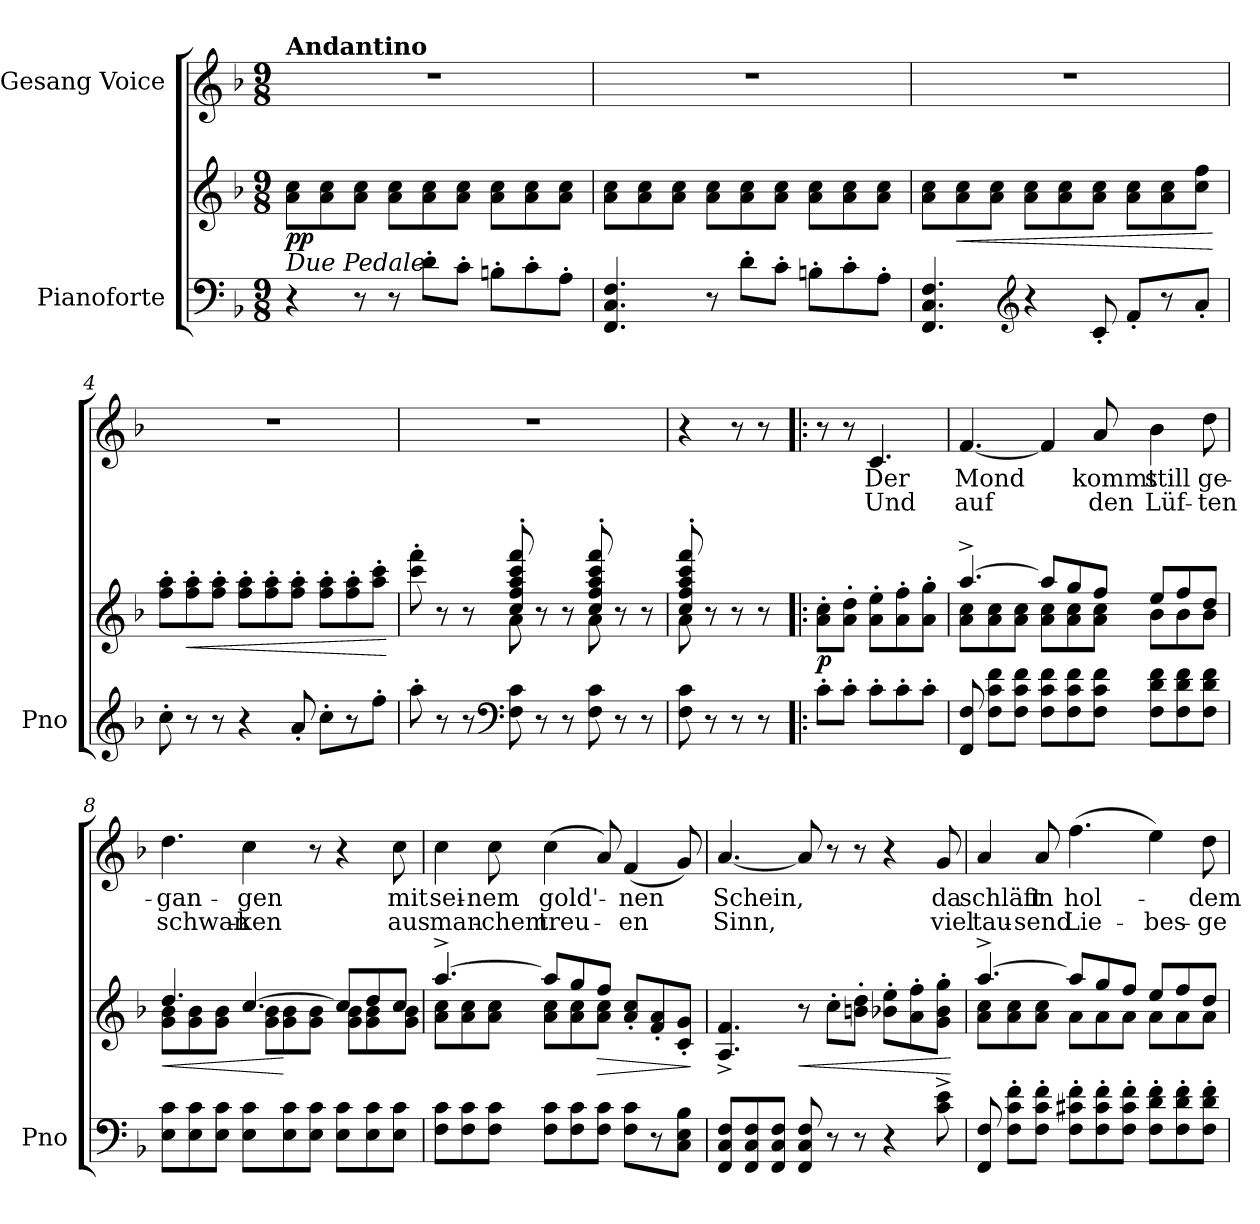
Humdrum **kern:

**kern	**kern	**dynam	**kern	**text	**text
*part2	*part2	*part2	*part1	*part1	*part1
*staff3	*staff2	*staff2/3	*staff1	*staff1	*staff1
*I"Pianoforte	*	*	*I"Gesang Voice	*	*
*I'Pno	*	*	*	*	*
*clefF4	*clefG2	*	*clefG2	*	*
*k[b-]	*k[b-]	*	*k[b-]	*	*
*M9/8	*M9/8	*	*M9/8	*	*
=1	=1	=1	=1	=1	=1
!	!	!	!LO:TX:a:B:t=Andantino	!	!
!LO:TX:a:i:t=Due Pedale	!	!	!	!	!
!	!	!LO:DY:b	!	!	!
4r	8a\ 8cc\L	pp	8%9r	.	.
.	8a\ 8cc\	.	.	.	.
8r	8a\ 8cc\J	.	.	.	.
8r	8a\ 8cc\L	.	.	.	.
8d'\L	8a\ 8cc\	.	.	.	.
8c'\J	8a\ 8cc\J	.	.	.	.
8Bn'\L	8a\ 8cc\L	.	.	.	.
8c'\	8a\ 8cc\	.	.	.	.
8A'\J	8a\ 8cc\J	.	.	.	.
=2	=2	=2	=2	=2	=2
4.FF/ 4.C/ 4.F/	8a\ 8cc\L	.	8%9r	.	.
.	8a\ 8cc\	.	.	.	.
.	8a\ 8cc\J	.	.	.	.
8r	8a\ 8cc\L	.	.	.	.
8d'\L	8a\ 8cc\	.	.	.	.
8c'\J	8a\ 8cc\J	.	.	.	.
8Bn'\L	8a\ 8cc\L	.	.	.	.
8c'\	8a\ 8cc\	.	.	.	.
8A'\J	8a\ 8cc\J	.	.	.	.
=3	=3	=3	=3	=3	=3
4.FF/ 4.C/ 4.F/	8a\ 8cc\L	.	8%9r	.	.
!	!	!LO:HP:b	!	!	!
.	8a\ 8cc\	<	.	.	.
.	8a\ 8cc\J	.	.	.	.
*clefG2	*	*	*	*	*
4r	8a\ 8cc\L	.	.	.	.
.	8a\ 8cc\	.	.	.	.
8c'/	8a\ 8cc\J	.	.	.	.
8f'/L	8a\ 8cc\L	.	.	.	.
8r	8a\ 8cc\	.	.	.	.
8a'/J	8cc\ 8ff\J	.	.	.	.
.	.	[	.	.	.
=4	=4	=4	=4	=4	=4
8cc'\	8ff\' 8aa\'L	.	8%9r	.	.
!	!	!LO:HP:b	!	!	!
8r	8ff\' 8aa\'	<	.	.	.
8r	8ff\' 8aa\'J	.	.	.	.
4r	8ff\' 8aa\'L	.	.	.	.
.	8ff\' 8aa\'	.	.	.	.
8a'/	8ff\' 8aa\'J	.	.	.	.
8cc'\L	8ff\' 8aa\'L	.	.	.	.
8r	8ff\' 8aa\'	.	.	.	.
8ff'\J	8aa\' 8ccc\'J	.	.	.	.
.	.	[	.	.	.
=5	=5	=5	=5	=5	=5
*	*^	*	*	*	*
8aa'\	8ccc\'> 8fff\'>	4.ryy	.	8%9r	.	.
8r	8r	.	.	.	.	.
8r	8r	.	.	.	.	.
*clefF4	*	*	*	*	*	*
8F\ 8c\	8cc/' 8ff/' 8aa/' 8ccc/' 8fff/'	8a\	.	.	.	.
8r	8r	4ryy	.	.	.	.
8r	8r	.	.	.	.	.
8F\ 8c\	8cc/' 8ff/' 8aa/' 8ccc/' 8fff/'	8a\	.	.	.	.
8r	8r	4ryy	.	.	.	.
8r	8r	.	.	.	.	.
=5X1	=5X1	=5X1	=5X1	=5X1	=5X1	=5X1
8F\ 8c\	8cc/' 8ff/' 8aa/' 8ccc/' 8fff/'	8a\	.	4r	.	.
8r	8r	4.ryy	.	.	.	.
8r	8r	.	.	8r	.	.
8r	8r	.	.	8r	.	.
*	*v	*v	*	*	*	*
=6!|:	=6!|:	=6!|:	=6!|:	=6!|:	=6!|:
!	!	!LO:DY:b	!	!	!
8c'\L	8a\' 8cc\'L	p	8r	.	.
8c'\J	8a\' 8dd\'J	.	8r	.	.
8c'\L	8a\' 8ee\'L	.	4.c/	Der	Und
8c'\	8a\' 8ff\'	.	.	.	.
8c'\J	8a\' 8gg\'J	.	.	.	.
=7	=7	=7	=7	=7	=7
*	*^	*	*	*	*
8FF/ 8F/	[4.aa^/	8a\ 8cc\L	.	[4.f/	Mond	auf
8F\ 8c\ 8f\L	.	8a\ 8cc\	.	.	.	.
8F\ 8c\ 8f\J	.	8a\ 8cc\J	.	.	.	.
8F\ 8c\ 8f\L	8aa/L]	8a\ 8cc\L	.	4f/]	.	.
8F\ 8c\ 8f\	8gg/	8a\ 8cc\	.	.	.	.
8F\ 8c\ 8f\J	8ff/J	8a\ 8cc\J	.	8a/	kommt	den
8F\ 8d\ 8f\L	8ee/L	8b-\L	.	4b-\	still	Lüf-
8F\ 8d\ 8f\	8ff/	8b-\	.	.	.	.
8F\ 8d\ 8f\J	8dd/J	8b-\J	.	8dd\	ge-	-ten
=8	=8	=8	=8	=8	=8	=8
!	!	!	!LO:HP:b	!	!	!
8E\ 8c\L	4.dd/	8g\ 8b-\L	<	4.dd\	-gan-	schwan-
8E\ 8c\	.	8g\ 8b-\	.	.	.	.
8E\ 8c\J	.	8g\ 8b-\J	.	.	.	.
8E\ 8c\L	[4.cc/	8g\ 8b-\L	.	4cc\	-gen	-ken
8E\ 8c\	.	8g\ 8b-\	[	.	.	.
8E\ 8c\J	.	8g\ 8b-\J	.	8r	.	.
8E\ 8c\L	8cc/L]	8g\ 8b-\L	.	4r	.	.
8E\ 8c\	8dd/	8g\ 8b-\	.	.	.	.
8E\ 8c\J	8cc/J	8g\ 8b-\J	.	8cc\	mit	aus
=9	=9	=9	=9	=9	=9	=9
8F\ 8c\L	[4.aa^/	8a\ 8cc\L	.	4cc\	sei-	man-
8F\ 8c\	.	8a\ 8cc\	.	.	.	.
8F\ 8c\J	.	8a\ 8cc\J	.	8cc\	-nem	-chem
8F\ 8c\L	8aa/L]	8a\ 8cc\L	.	(4cc\	gold'-	treu-
8F\ 8c\	8gg/	8a\ 8cc\	.	.	.	.
!	!	!	!LO:HP:b	!	!	!
8F\ 8c\J	8ff/J	8a\ 8cc\J	>	8a/)	.	.
8F\ 8c\L	8a/'< 8cc/'<L	4.ryy	.	(4f/	-nen	-en
8r	8f/'< 8a/'<	.	.	.	.	.
8C\ 8E\ 8B-\J	8c/'< 8g/'<J	.	.	8g/)	.	.
*	*v	*v	*	*	*	*
.	.	]	.	.	.
=10	=10	=10	=10	=10	=10
8FF/ 8C/ 8F/L	4.A/^> 4.f/^>	.	[4.a/	Schein,	Sinn,
8FF/ 8C/ 8F/	.	.	.	.	.
8FF/ 8C/ 8F/J	.	.	.	.	.
!	!	!LO:HP:b	!	!	!
8FF/ 8C/ 8F/	8r	<	8a/]	.	.
8r	8cc'\L	.	8r	.	.
8r	8bn\' 8dd\'J	.	8r	.	.
4r	8b-X\' 8ee\'L	.	4r	.	.
.	8a\' 8ff\'	.	.	.	.
8c\^ 8e\^	8g\' 8b-\' 8gg\'J	.	8g/	da	viel
.	.	[	.	.	.
=11	=11	=11	=11	=11	=11
*	*^	*	*	*	*
8FF/ 8F/	[4.aa^/	8a\ 8cc\L	.	4a/	schläft	tau-
8F\' 8c\' 8f\'L	.	8a\ 8cc\	.	.	.	.
8F\' 8c\' 8f\'J	.	8a\ 8cc\J	.	8a/	in	-send
8F\' 8c#X\' 8f\'L	8aa/L]	8a\L	.	(4.ff\	hol-	Lie-
8F\' 8c#\' 8f\'	8gg/	8a\	.	.	.	.
8F\' 8c#\' 8f\'J	8ff/J	8a\J	.	.	.	.
8F\' 8d\' 8f\'L	8ee/L	8a\L	.	4ee\)	.	-bes-
8F\' 8d\' 8f\'	8ff/	8a\	.	.	.	.
8F\' 8d\' 8f\'J	8dd/J	8a\J	.	8dd\	-dem	-ge-
*	*v	*v	*	*	*	*
=	=	=	=	=	=
*-	*-	*-	*-	*-	*-
